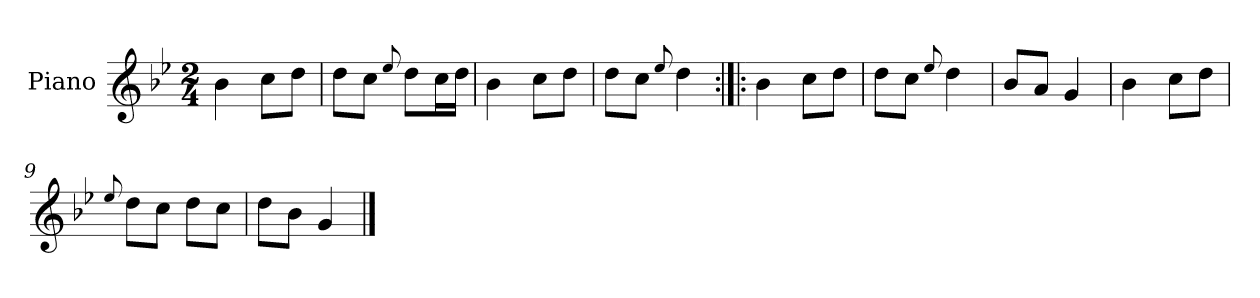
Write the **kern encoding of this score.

**kern
*part1
*staff1
*I"Piano
*I'Pno.
*clefG2
*k[b-e-]
*M2/4
=1
4b-\
8cc\L
8dd\J
=2
8dd\L
8cc\J
8qqee-/
8dd\L
16cc\L
16dd\JJ
=3
4b-\
8cc\L
8dd\J
=4
8dd\L
8cc\J
8qqee-/
4dd\
=5:|!|:
4b-\
8cc\L
8dd\J
=6
8dd\L
8cc\J
8qqee-/
4dd\
=7
8b-/L
8a/J
4g/
=8
4b-\
8cc\L
8dd\J
=9
8qqee-/
8dd\L
8cc\J
8dd\L
8cc\J
!!LO:LB:g=z
=10
8dd\L
8b-\J
4g/
==
*-
